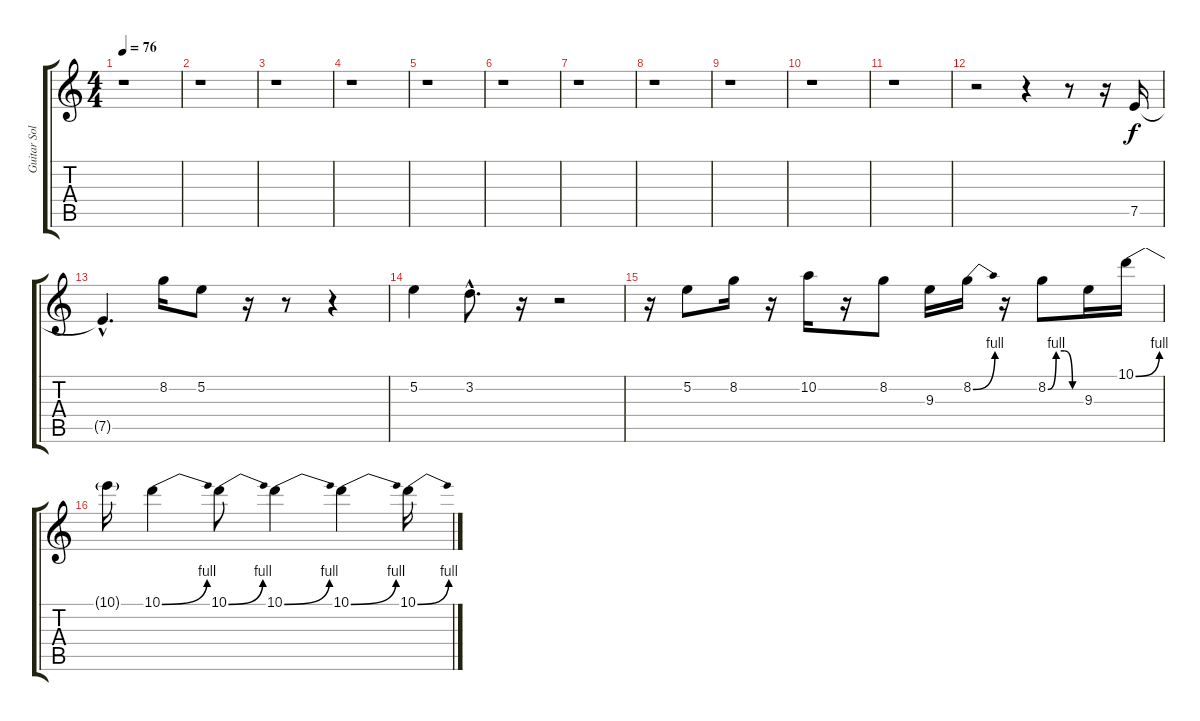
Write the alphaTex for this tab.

\track ("Guitar Solo" "Guitar Sol") {instrument distortionguitar}
\staff {score tabs}
\tuning (E4 B3 G3 D3 A2 E2) {hide}
\ts (4 4)
\tempo 76
\clef g2
\ks c
r.1{dy f} |
r.1 |
r.1 |
r.1 |
r.1 |
r.1 |
r.1 |
r.1 |
r.1 |
r.1 |
r.1 |
r.2 r.4 r.8 r.16 7.5.16 |
7.5{hac t}.4{d} 8.2.16 5.2.8 r.16 r.8 r.4 |
5.2.4 3.2{hac}.8{d} r.16 r.2 |
r.16 5.2.8 8.2.16 r.16 10.2.16 r.16 8.2.8 9.3.16 8.2{be (bend 0 0 60 4)}.16 r.16 8.2{be (custom 0 0 15 4 30 4 45 0 60 0)}.8 9.3.16 10.1{be (bend 0 0 60 4)}.16 |
10.1{t}.16 10.1{be (bend 0 0 60 4)}.4 10.1{be (bend 0 0 60 4)}.8 10.1{be (bend 0 0 60 4)}.4 10.1{be (bend 0 0 60 4)}.4 10.1{be (bend 0 0 60 4)}.16
